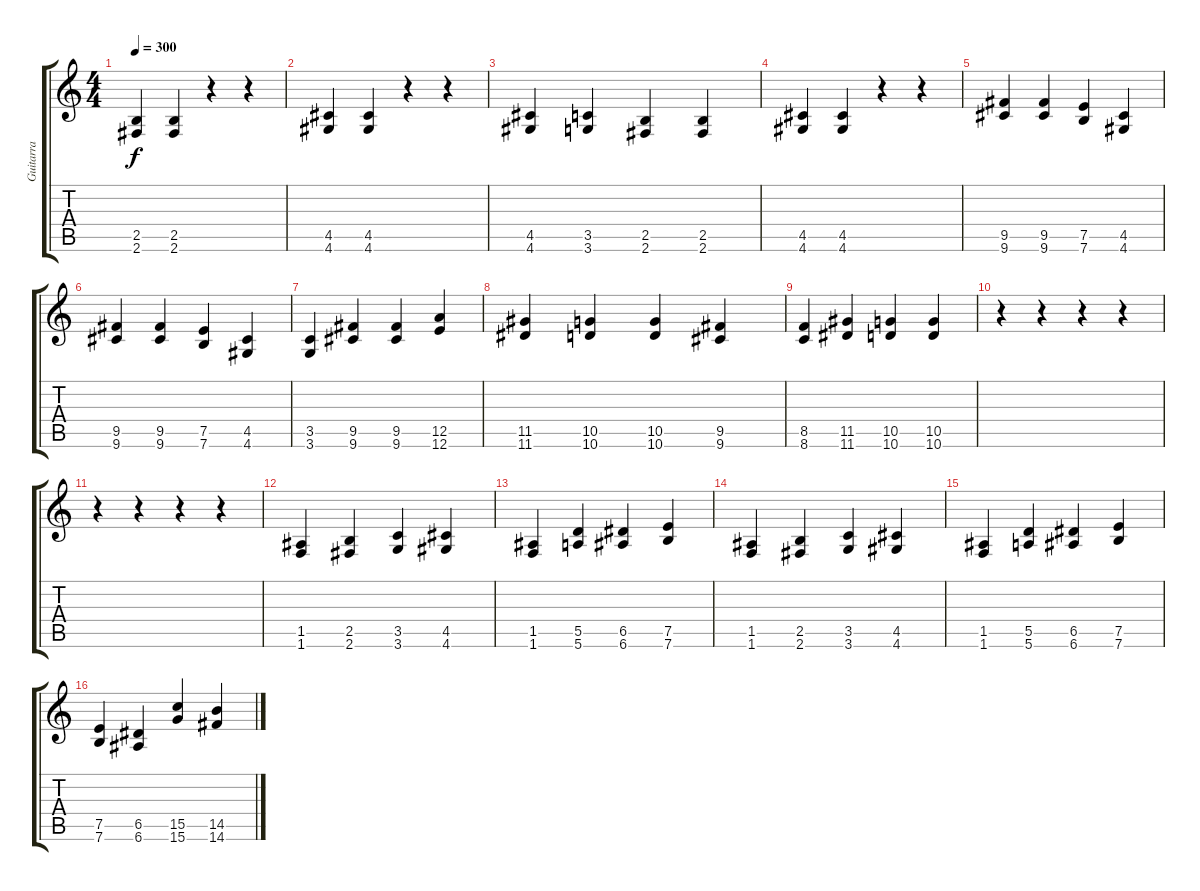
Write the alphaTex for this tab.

\track ("Guitarra" "Guitarra") {instrument electricguitarclean}
\staff {score tabs}
\tuning (E4 B3 G3 D3 A2 E2) {hide}
\ts (4 4)
\tempo 300
\clef g2
\ks c
(2.5 2.6).4{dy f} (2.5 2.6).4 r.4 r.4 |
(4.5 4.6).4 (4.5 4.6).4 r.4 r.4 |
(4.5 4.6).4 (3.5 3.6).4 (2.5 2.6).4 (2.5 2.6).4 |
(4.5 4.6).4 (4.5 4.6).4 r.4 r.4 |
(9.5 9.6).4 (9.5 9.6).4 (7.5 7.6).4 (4.5 4.6).4 |
(9.5 9.6).4 (9.5 9.6).4 (7.5 7.6).4 (4.5 4.6).4 |
(3.5 3.6).4 (9.5 9.6).4 (9.5 9.6).4 (12.5 12.6).4 |
(11.5 11.6).4 (10.5 10.6).4 (10.5 10.6).4 (9.5 9.6).4 |
(8.5 8.6).4 (11.5 11.6).4 (10.5 10.6).4 (10.5 10.6).4 |
r.4 r.4 r.4 r.4 |
r.4 r.4 r.4 r.4 |
(1.5 1.6).4 (2.5 2.6).4 (3.5 3.6).4 (4.5 4.6).4 |
(1.5 1.6).4 (5.5 5.6).4 (6.5 6.6).4 (7.5 7.6).4 |
(1.5 1.6).4 (2.5 2.6).4 (3.5 3.6).4 (4.5 4.6).4 |
(1.5 1.6).4 (5.5 5.6).4 (6.5 6.6).4 (7.5 7.6).4 |
(7.5 7.6).4 (6.5 6.6).4 (15.5 15.6).4 (14.5 14.6).4
